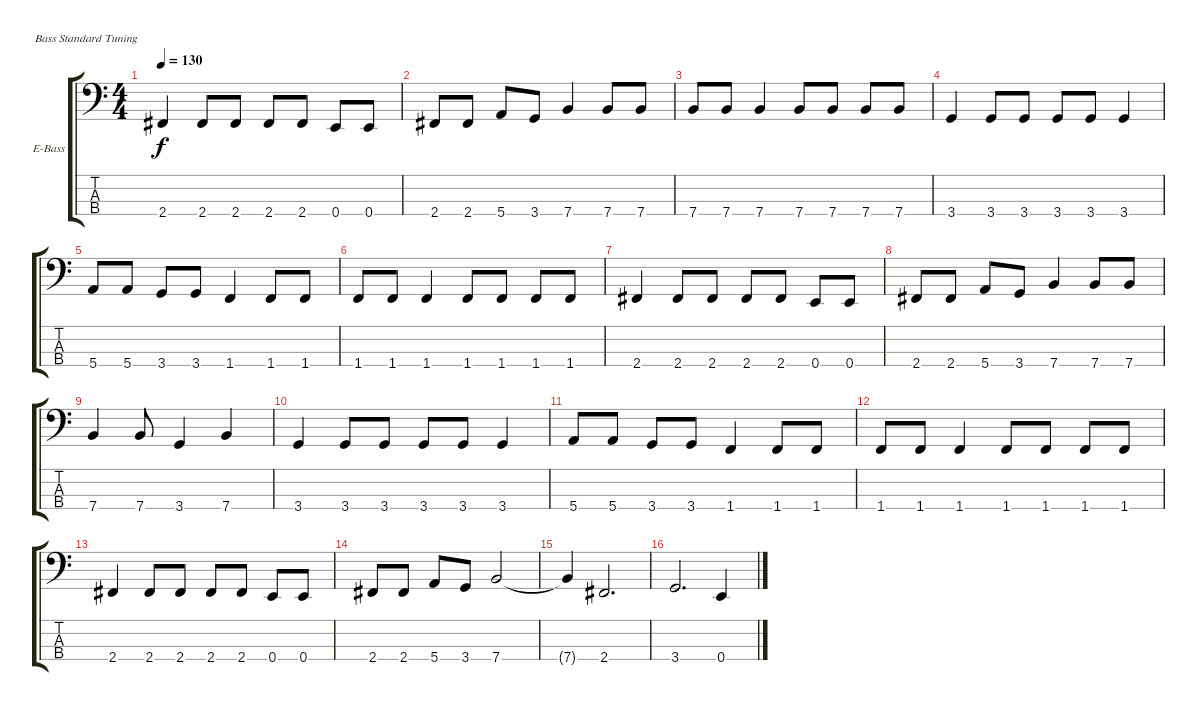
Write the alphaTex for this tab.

\bracketExtendMode groupsimilarinstruments
\firstSystemTrackNameOrientation horizontal
\otherSystemsTrackNameOrientation horizontal
\track ("Äîðîæêà 2" "E-Bass") {instrument electricbassfinger}
\staff {score tabs}
\tuning (G2 D2 A1 E1)
\ts (4 4)
\tempo 130
\clef f4
\ks c
2.4.4{dy f} 2.4.8 2.4.8 2.4.8 2.4.8 0.4.8 0.4.8 |
2.4.8 2.4.8 5.4.8 3.4.8 7.4.4 7.4.8 7.4.8 |
7.4.8 7.4.8 7.4.4 7.4.8 7.4.8 7.4.8 7.4.8 |
3.4.4 3.4.8 3.4.8 3.4.8 3.4.8 3.4.4 |
5.4.8 5.4.8 3.4.8 3.4.8 1.4.4 1.4.8 1.4.8 |
1.4.8 1.4.8 1.4.4 1.4.8 1.4.8 1.4.8 1.4.8 |
2.4.4 2.4.8 2.4.8 2.4.8 2.4.8 0.4.8 0.4.8 |
2.4.8 2.4.8 5.4.8 3.4.8 7.4.4 7.4.8 7.4.8 |
7.4.4 7.4.8 3.4.4 7.4.4 |
3.4.4 3.4.8 3.4.8 3.4.8 3.4.8 3.4.4 |
5.4.8 5.4.8 3.4.8 3.4.8 1.4.4 1.4.8 1.4.8 |
1.4.8 1.4.8 1.4.4 1.4.8 1.4.8 1.4.8 1.4.8 |
2.4.4 2.4.8 2.4.8 2.4.8 2.4.8 0.4.8 0.4.8 |
2.4.8 2.4.8 5.4.8 3.4.8 7.4.2 |
7.4{t}.4 2.4.2{d} |
3.4.2{d} 0.4.4
